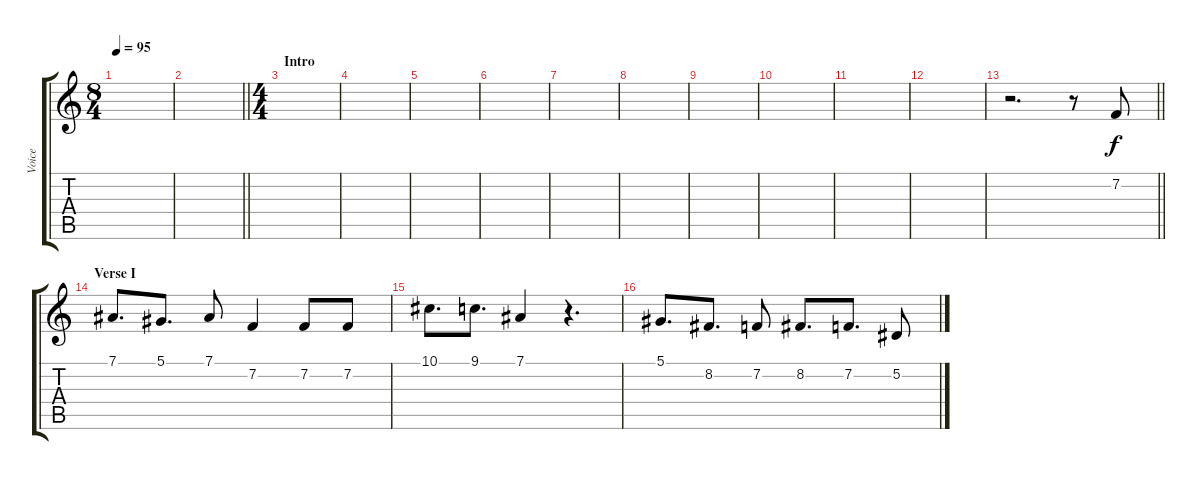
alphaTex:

\track ("Voice" "Voice") {instrument lead6voice}
\staff {score tabs}
\tuning (Eb4 Bb3 Gb3 Db3 Ab2 Eb2) {hide}
\ts (8 4)
\tempo 95
\clef g2
\ks c
|
\barLineRight lightlight
|
\ts (4 4)
\section ("" "Intro")
|
|
|
|
|
|
|
|
|
|
\barLineRight lightlight
r.2{d} r.8 7.2.8 |
\section ("" "Verse I")
7.1.8{d} 5.1.8{d} 7.1.8 7.2.4 7.2.8 7.2.8 |
10.1.8{d} 9.1.8{d} 7.1.4 r.4{d} |
5.1.8{d} 8.2.8{d} 7.2.8 8.2.8{d} 7.2.8{d} 5.2.8
